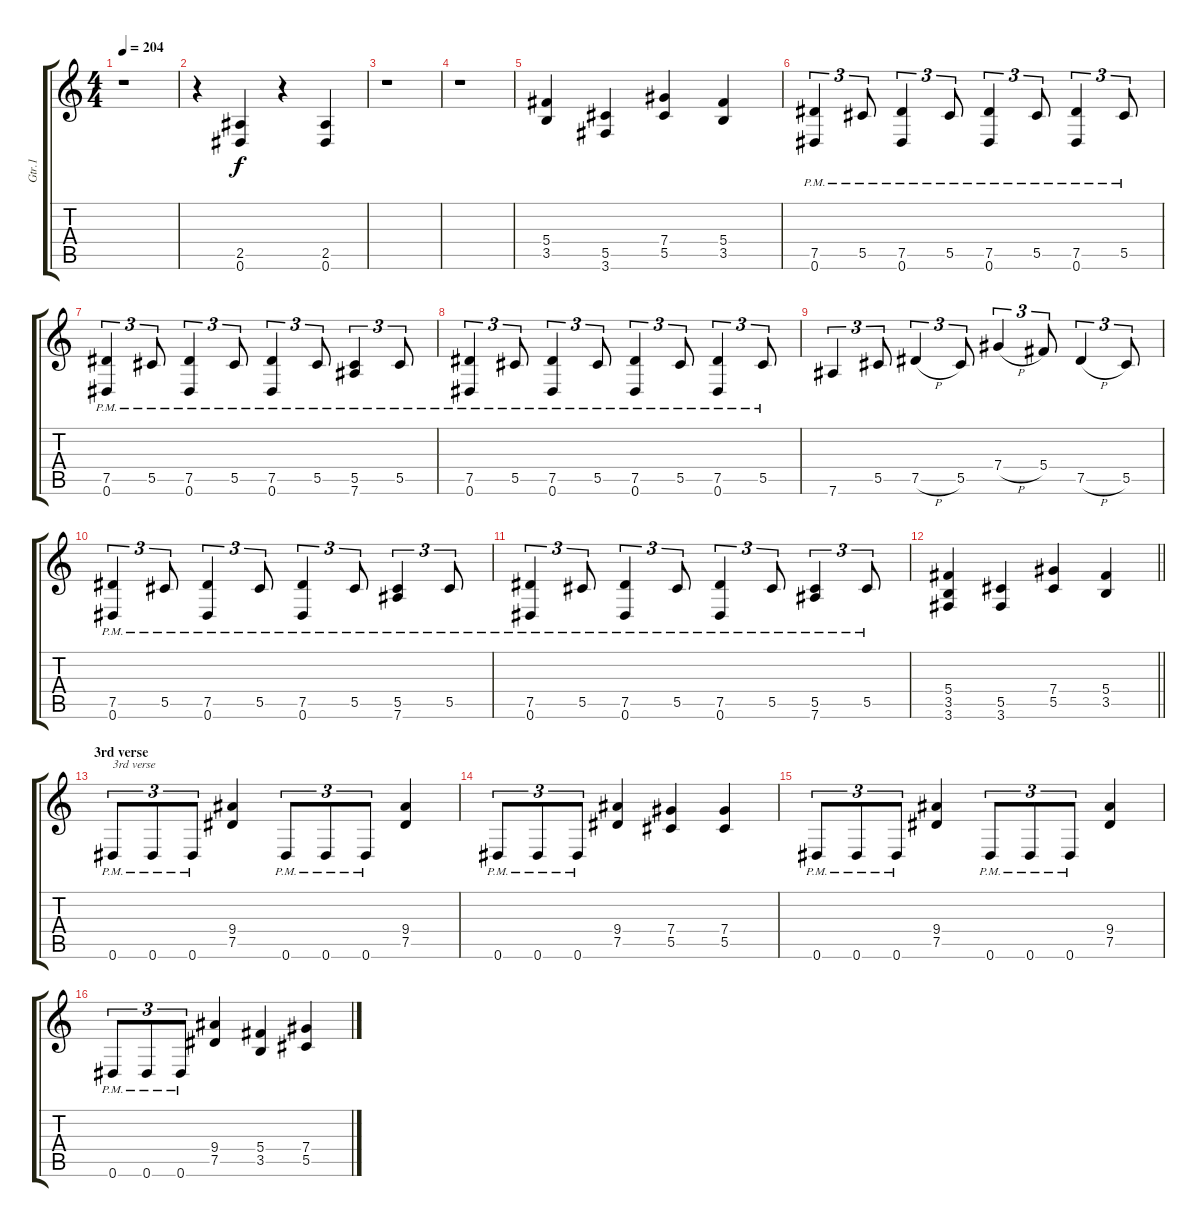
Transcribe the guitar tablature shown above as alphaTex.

\track ("Gtr.1" "Gtr.1") {instrument distortionguitar}
\staff {score tabs}
\tuning (Eb4 Bb3 Gb3 Db3 Ab2 Eb2) {hide}
\ts (4 4)
\tempo 204
\clef g2
\ks c
r.1{dy f} |
r.4 (2.5 0.6).4 r.4 (2.5 0.6).4 |
r.1 |
r.1 |
(5.4 3.5).4 (5.5 3.6).4 (7.4 5.5).4 (5.4 3.5).4 |
(7.5{pm} 0.6{pm}).4{tu (3 2)} 5.5{pm}.8{tu (3 2)} (7.5{pm} 0.6{pm}).4{tu (3 2)} 5.5{pm}.8{tu (3 2)} (7.5{pm} 0.6{pm}).4{tu (3 2)} 5.5{pm}.8{tu (3 2)} (7.5{pm} 0.6{pm}).4{tu (3 2)} 5.5{pm}.8{tu (3 2)} |
(7.5{pm} 0.6{pm}).4{tu (3 2)} 5.5{pm}.8{tu (3 2)} (7.5{pm} 0.6{pm}).4{tu (3 2)} 5.5{pm}.8{tu (3 2)} (7.5{pm} 0.6{pm}).4{tu (3 2)} 5.5{pm}.8{tu (3 2)} (5.5{pm} 7.6{pm}).4{tu (3 2)} 5.5{pm}.8{tu (3 2)} |
(7.5{pm} 0.6{pm}).4{tu (3 2)} 5.5{pm}.8{tu (3 2)} (7.5{pm} 0.6{pm}).4{tu (3 2)} 5.5{pm}.8{tu (3 2)} (7.5{pm} 0.6{pm}).4{tu (3 2)} 5.5{pm}.8{tu (3 2)} (7.5{pm} 0.6{pm}).4{tu (3 2)} 5.5{pm}.8{tu (3 2)} |
7.6.4{tu (3 2)} 5.5.8{tu (3 2)} 7.5{h}.4{tu (3 2)} 5.5.8{tu (3 2)} 7.4{h}.4{tu (3 2)} 5.4.8{tu (3 2)} 7.5{h}.4{tu (3 2)} 5.5.8{tu (3 2)} |
(7.5{pm} 0.6{pm}).4{tu (3 2)} 5.5{pm}.8{tu (3 2)} (7.5{pm} 0.6{pm}).4{tu (3 2)} 5.5{pm}.8{tu (3 2)} (7.5{pm} 0.6{pm}).4{tu (3 2)} 5.5{pm}.8{tu (3 2)} (5.5{pm} 7.6{pm}).4{tu (3 2)} 5.5{pm}.8{tu (3 2)} |
(7.5{pm} 0.6{pm}).4{tu (3 2)} 5.5{pm}.8{tu (3 2)} (7.5{pm} 0.6{pm}).4{tu (3 2)} 5.5{pm}.8{tu (3 2)} (7.5{pm} 0.6{pm}).4{tu (3 2)} 5.5{pm}.8{tu (3 2)} (5.5{pm} 7.6{pm}).4{tu (3 2)} 5.5{pm}.8{tu (3 2)} |
\barLineRight lightlight
(5.4 3.5 3.6).4 (5.5 3.6).4 (7.4 5.5).4 (5.4 3.5).4 |
\section ("" "3rd verse")
0.6{pm}.8{tu (3 2) txt "3rd verse"} 0.6{pm}.8{tu (3 2)} 0.6{pm}.8{tu (3 2)} (9.4 7.5).4 0.6{pm}.8{tu (3 2)} 0.6{pm}.8{tu (3 2)} 0.6{pm}.8{tu (3 2)} (9.4 7.5).4 |
0.6{pm}.8{tu (3 2)} 0.6{pm}.8{tu (3 2)} 0.6{pm}.8{tu (3 2)} (9.4 7.5).4 (7.4 5.5).4 (7.4 5.5).4 |
0.6{pm}.8{tu (3 2)} 0.6{pm}.8{tu (3 2)} 0.6{pm}.8{tu (3 2)} (9.4 7.5).4 0.6{pm}.8{tu (3 2)} 0.6{pm}.8{tu (3 2)} 0.6{pm}.8{tu (3 2)} (9.4 7.5).4 |
0.6{pm}.8{tu (3 2)} 0.6{pm}.8{tu (3 2)} 0.6{pm}.8{tu (3 2)} (9.4 7.5).4 (5.4 3.5).4 (7.4 5.5).4
